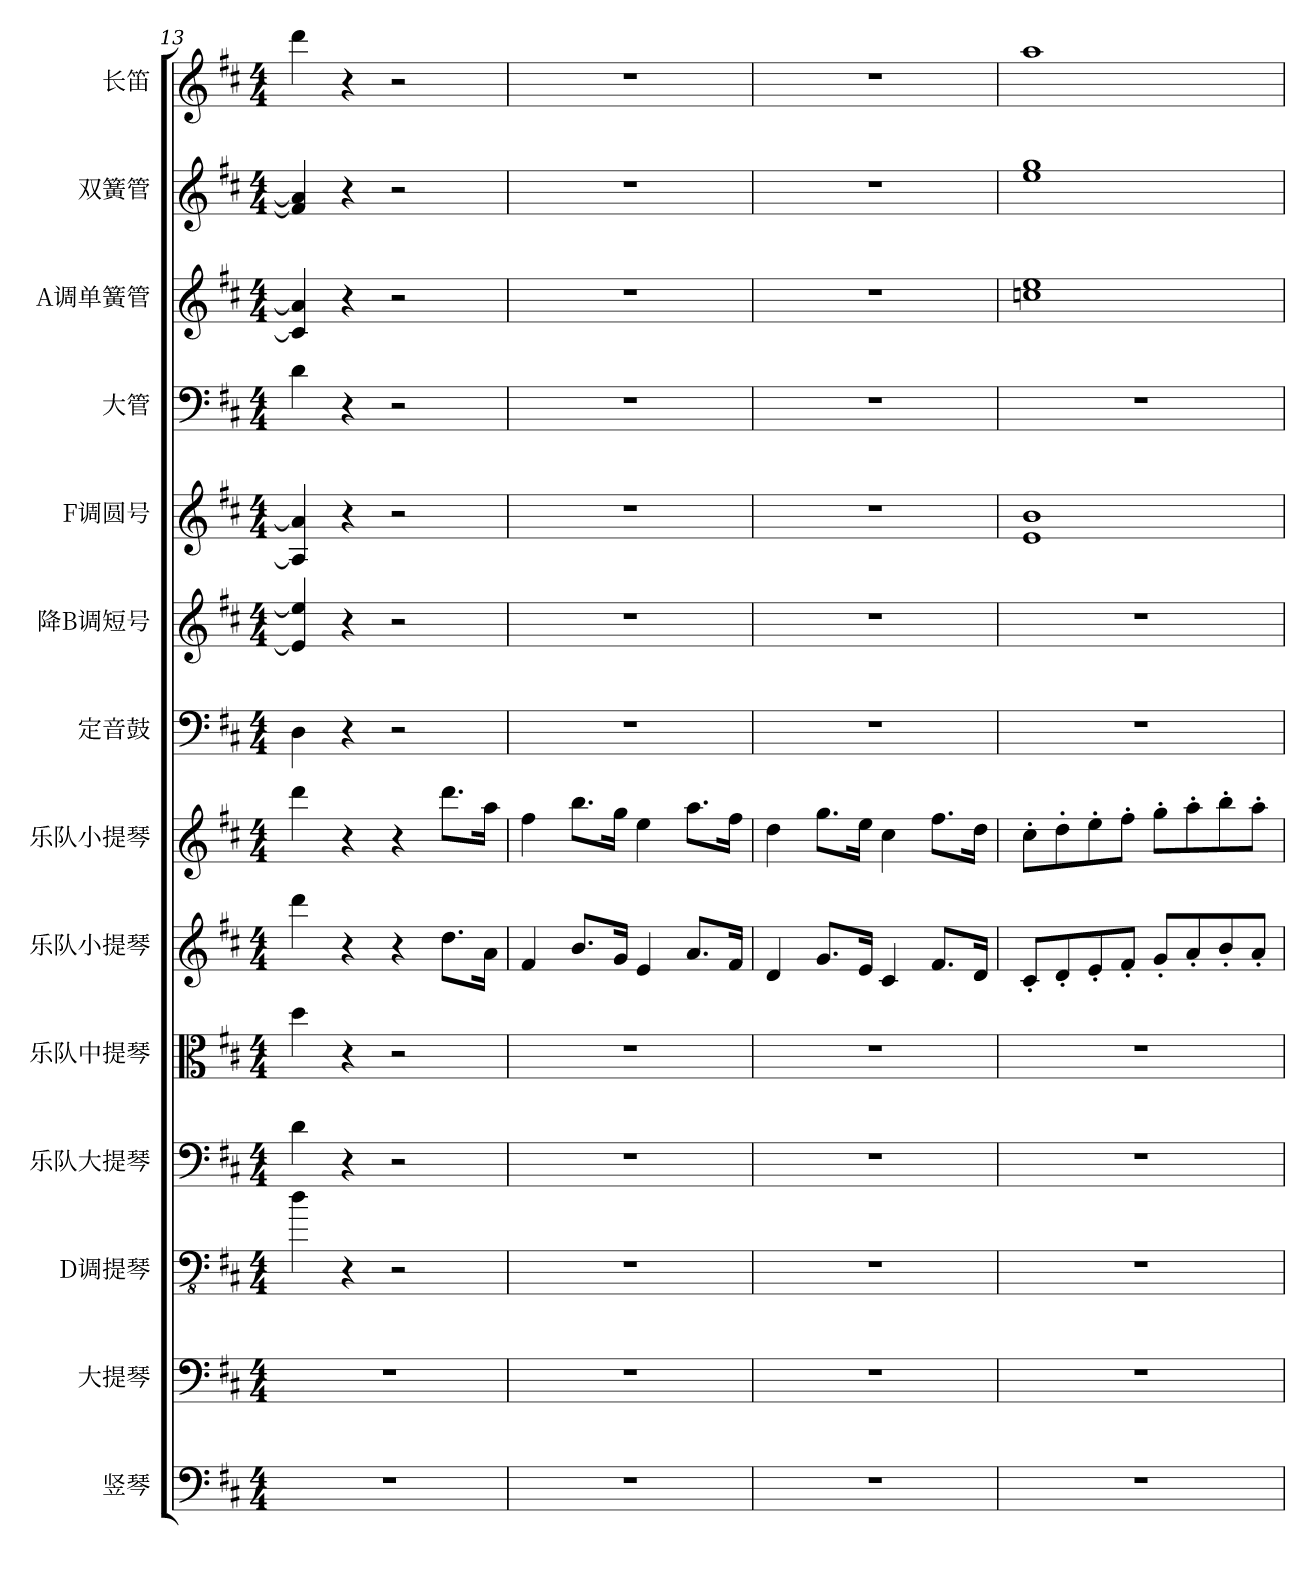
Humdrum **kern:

**kern	**kern	**kern	**kern	**kern	**kern	**kern	**kern	**kern	**kern	**kern	**kern	**kern	**kern
*part14	*part13	*part12	*part11	*part10	*part9	*part8	*part7	*part6	*part5	*part4	*part3	*part2	*part1
*staff14	*staff13	*staff12	*staff11	*staff10	*staff9	*staff8	*staff7	*staff6	*staff5	*staff4	*staff3	*staff2	*staff1
*I"竖琴	*I"大提琴	*I"D调提琴	*I"乐队大提琴	*I"乐队中提琴	*I"乐队小提琴	*I"乐队小提琴	*I"定音鼓	*I"降B调短号	*I"F调圆号	*I"大管	*I"A调单簧管	*I"双簧管	*I"长笛
!!LO:PB:g=z
*clefF4	*clefF4	*clefFv4	*clefF4	*clefC3	*clefG2	*clefG2	*clefF4	*clefG2	*clefG2	*clefF4	*clefG2	*clefG2	*clefG2
*	*	*ITrd7c12	*	*	*	*	*	*ITrd1c2	*ITrd4c7	*	*ITrd2c3	*	*
*k[f#c#]	*k[f#c#]	*k[f#c#]	*k[f#c#]	*k[f#c#]	*k[f#c#]	*k[f#c#]	*k[f#c#]	*k[]	*k[f#]	*k[f#c#]	*k[f#c#g#d#a#]	*k[f#c#]	*k[f#c#]
*M4/4	*M4/4	*M4/4	*M4/4	*M4/4	*M4/4	*M4/4	*M4/4	*M4/4	*M4/4	*M4/4	*M4/4	*M4/4	*M4/4
=13	=13	=13	=13	=13	=13	=13	=13	=13	=13	=13	=13	=13	=13
1r	1r	4D\	4d\	4dd\	4ddd\	4ddd\	4D\	4d/] 4dd/]	4D/] 4d/]	4d\	4A/] 4f#/]	4f#/] 4a/]	4ddd\
.	.	4r	4r	4r	4r	4r	4r	4r	4r	4r	4r	4r	4r
.	.	2r	2r	2r	4r	4r	2r	2r	2r	2r	2r	2r	2r
.	.	.	.	.	8.dd\L	8.ddd\L	.	.	.	.	.	.	.
.	.	.	.	.	16a\Jk	16aa\Jk	.	.	.	.	.	.	.
=14	=14	=14	=14	=14	=14	=14	=14	=14	=14	=14	=14	=14	=14
1r	1r	1r	1r	1r	4f#/	4ff#\	1r	1r	1r	1r	1r	1r	1r
.	.	.	.	.	8.b/L	8.bb\L	.	.	.	.	.	.	.
.	.	.	.	.	16g/Jk	16gg\Jk	.	.	.	.	.	.	.
.	.	.	.	.	4e/	4ee\	.	.	.	.	.	.	.
.	.	.	.	.	8.a/L	8.aa\L	.	.	.	.	.	.	.
.	.	.	.	.	16f#/Jk	16ff#\Jk	.	.	.	.	.	.	.
=15	=15	=15	=15	=15	=15	=15	=15	=15	=15	=15	=15	=15	=15
1r	1r	1r	1r	1r	4d/	4dd\	1r	1r	1r	1r	1r	1r	1r
.	.	.	.	.	8.g/L	8.gg\L	.	.	.	.	.	.	.
.	.	.	.	.	16e/Jk	16ee\Jk	.	.	.	.	.	.	.
.	.	.	.	.	4c#/	4cc#\	.	.	.	.	.	.	.
.	.	.	.	.	8.f#/L	8.ff#\L	.	.	.	.	.	.	.
.	.	.	.	.	16d/Jk	16dd\Jk	.	.	.	.	.	.	.
=16	=16	=16	=16	=16	=16	=16	=16	=16	=16	=16	=16	=16	=16
1r	1r	1r	1r	1r	8c#'/L	8cc#'\L	1r	1r	1A 1e	1r	1an 1cc#	1ee 1gg	1aa
.	.	.	.	.	8d'/	8dd'\	.	.	.	.	.	.	.
.	.	.	.	.	8e'/	8ee'\	.	.	.	.	.	.	.
.	.	.	.	.	8f#'/J	8ff#'\J	.	.	.	.	.	.	.
.	.	.	.	.	8g'/L	8gg'\L	.	.	.	.	.	.	.
.	.	.	.	.	8a'/	8aa'\	.	.	.	.	.	.	.
.	.	.	.	.	8b'/	8bb'\	.	.	.	.	.	.	.
.	.	.	.	.	8a'/J	8aa'\J	.	.	.	.	.	.	.
=	=	=	=	=	=	=	=	=	=	=	=	=	=
*-	*-	*-	*-	*-	*-	*-	*-	*-	*-	*-	*-	*-	*-
